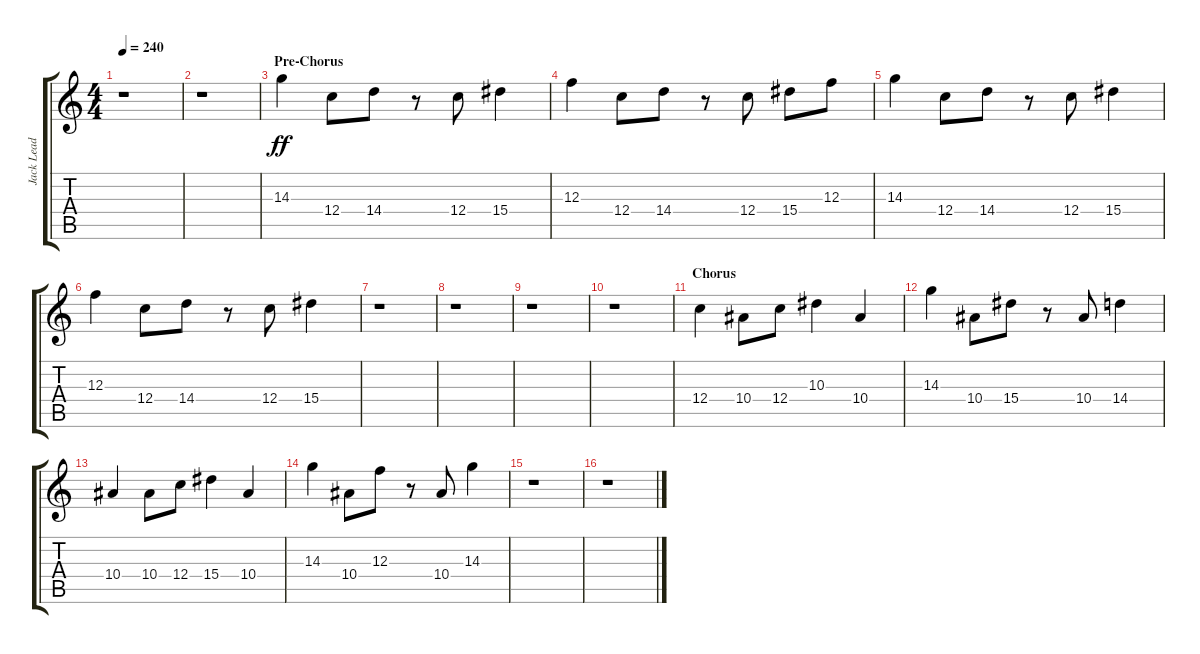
\track ("Jack Lead" "Jack Lead") {instrument overdrivenguitar}
\staff {score tabs}
\tuning (D4 A3 F3 C3 G2 C2) {hide}
\ts (4 4)
\tempo 240
\clef g2
\ks aminor
r.1{dy ff} |
r.1 |
\section ("" "Pre-Chorus")
14.3.4 12.4.8 14.4.8 r.8 12.4.8 15.4.4 |
12.3.4 12.4.8 14.4.8 r.8 12.4.8 15.4.8 12.3.8 |
14.3.4 12.4.8 14.4.8 r.8 12.4.8 15.4.4 |
12.3.4 12.4.8 14.4.8 r.8 12.4.8 15.4.4 |
r.1 |
r.1 |
r.1 |
r.1 |
\section ("" "Chorus")
12.4.4 10.4.8 12.4.8 10.3.4 10.4.4 |
14.3.4 10.4.8 15.4.8 r.8 10.4.8 14.4.4 |
10.4.4 10.4.8 12.4.8 15.4.4 10.4.4 |
14.3.4 10.4.8 12.3.8 r.8 10.4.8 14.3.4 |
r.1 |
r.1
